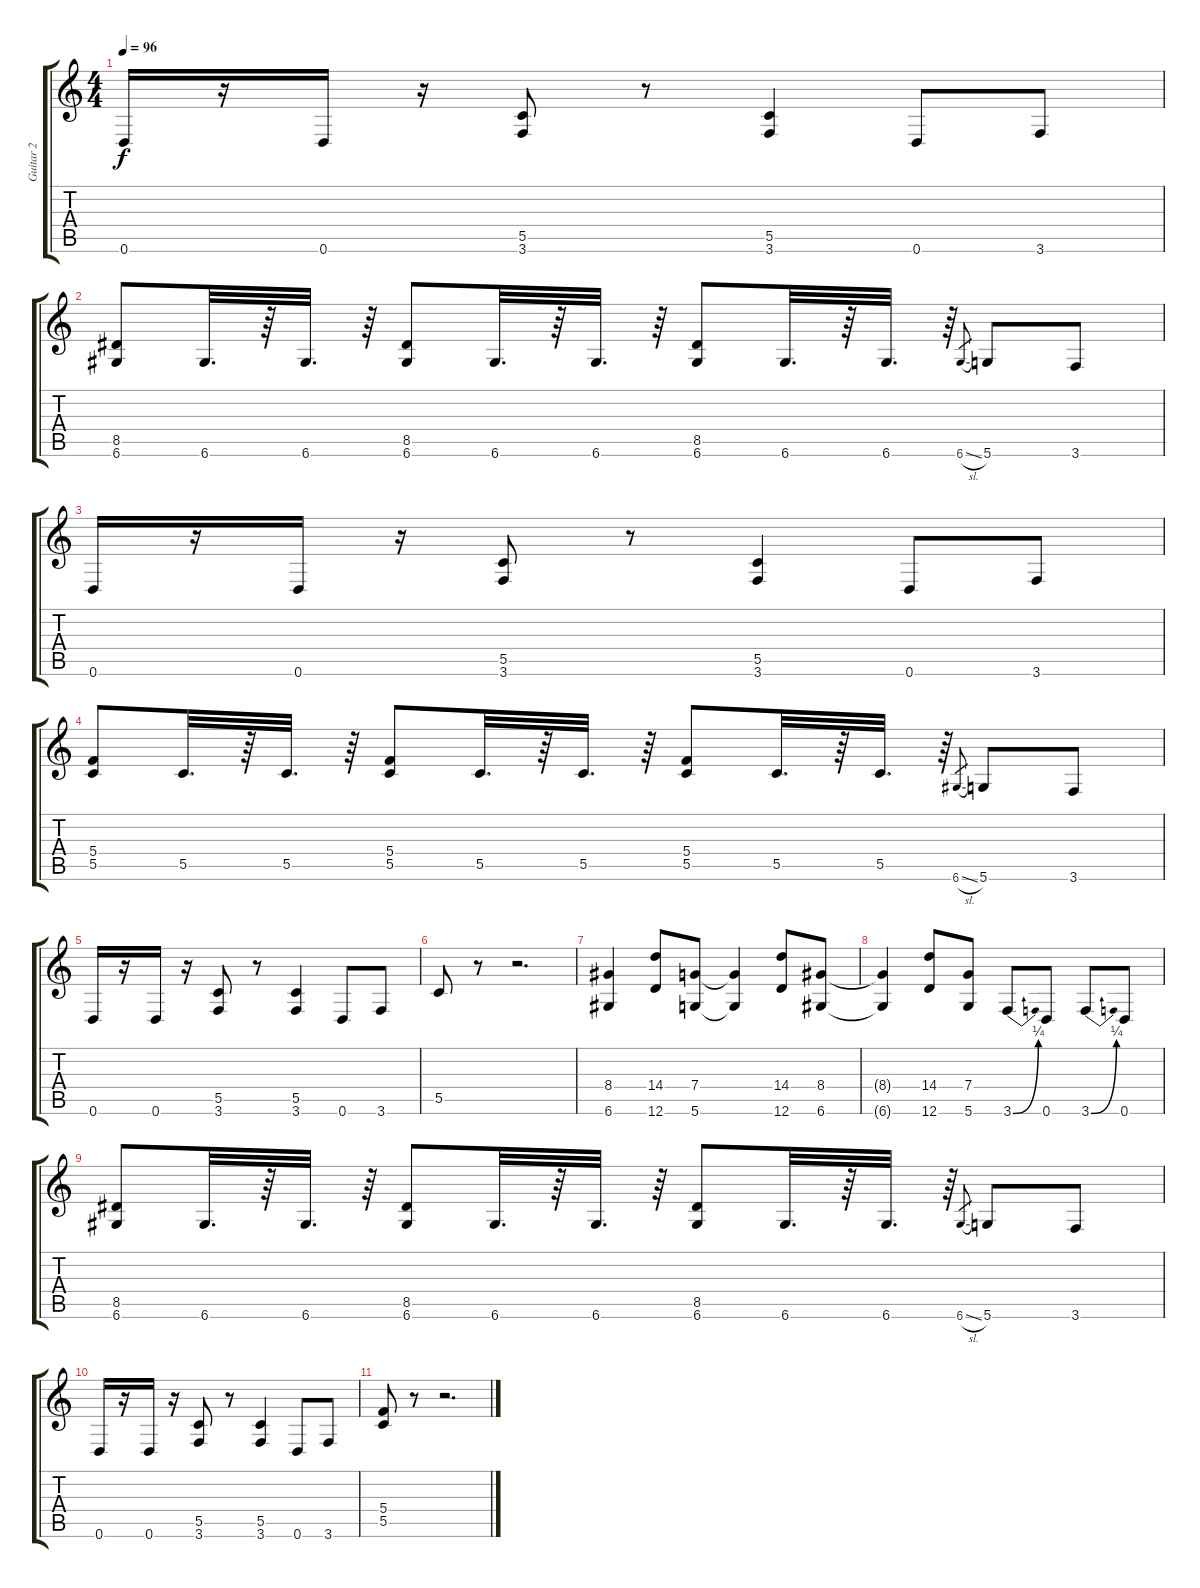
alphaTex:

\track ("Guitar 2" "Guitar 2") {instrument distortionguitar}
\staff {score tabs}
\tuning (D4 A3 F3 C3 G2 D2) {hide}
\ts (4 4)
\tempo 96
\clef g2
\ks c
0.6.16{dy f} r.16 0.6.16 r.16 (5.5 3.6).8 r.8 (5.5 3.6).4 0.6.8 3.6.8 |
(8.5 6.6).8 6.6.32{d} r.64 6.6.32{d} r.64 (8.5 6.6).8 6.6.32{d} r.64 6.6.32{d} r.64 (8.5 6.6).8 6.6.32{d} r.64 6.6.32{d} r.64 6.6{sl}.8{gr} 5.6.8 3.6.8 |
0.6.16 r.16 0.6.16 r.16 (5.5 3.6).8 r.8 (5.5 3.6).4 0.6.8 3.6.8 |
(5.4 5.5).8 5.5.32{d} r.64 5.5.32{d} r.64 (5.4 5.5).8 5.5.32{d} r.64 5.5.32{d} r.64 (5.4 5.5).8 5.5.32{d} r.64 5.5.32{d} r.64 6.6{sl}.8{gr} 5.6.8 3.6.8 |
0.6.16 r.16 0.6.16 r.16 (5.5 3.6).8 r.8 (5.5 3.6).4 0.6.8 3.6.8 |
5.5.8 r.8 r.2{d} |
(8.4 6.6).4 (14.4 12.6).8 (7.4 5.6).8 (7.4{t} 5.6{t}).4 (14.4 12.6).8 (8.4 6.6).8 |
(8.4{t} 6.6{t}).4 (14.4 12.6).8 (7.4 5.6).8 3.6{be (bend 0 0 60 1)}.8 0.6.8 3.6{be (bend 0 0 60 1)}.8 0.6.8 |
(8.5 6.6).8 6.6.32{d} r.64 6.6.32{d} r.64 (8.5 6.6).8 6.6.32{d} r.64 6.6.32{d} r.64 (8.5 6.6).8 6.6.32{d} r.64 6.6.32{d} r.64 6.6{sl}.8{gr} 5.6.8 3.6.8 |
0.6.16 r.16 0.6.16 r.16 (5.5 3.6).8 r.8 (5.5 3.6).4 0.6.8 3.6.8 |
(5.4 5.5).8 r.8 r.2{d}
